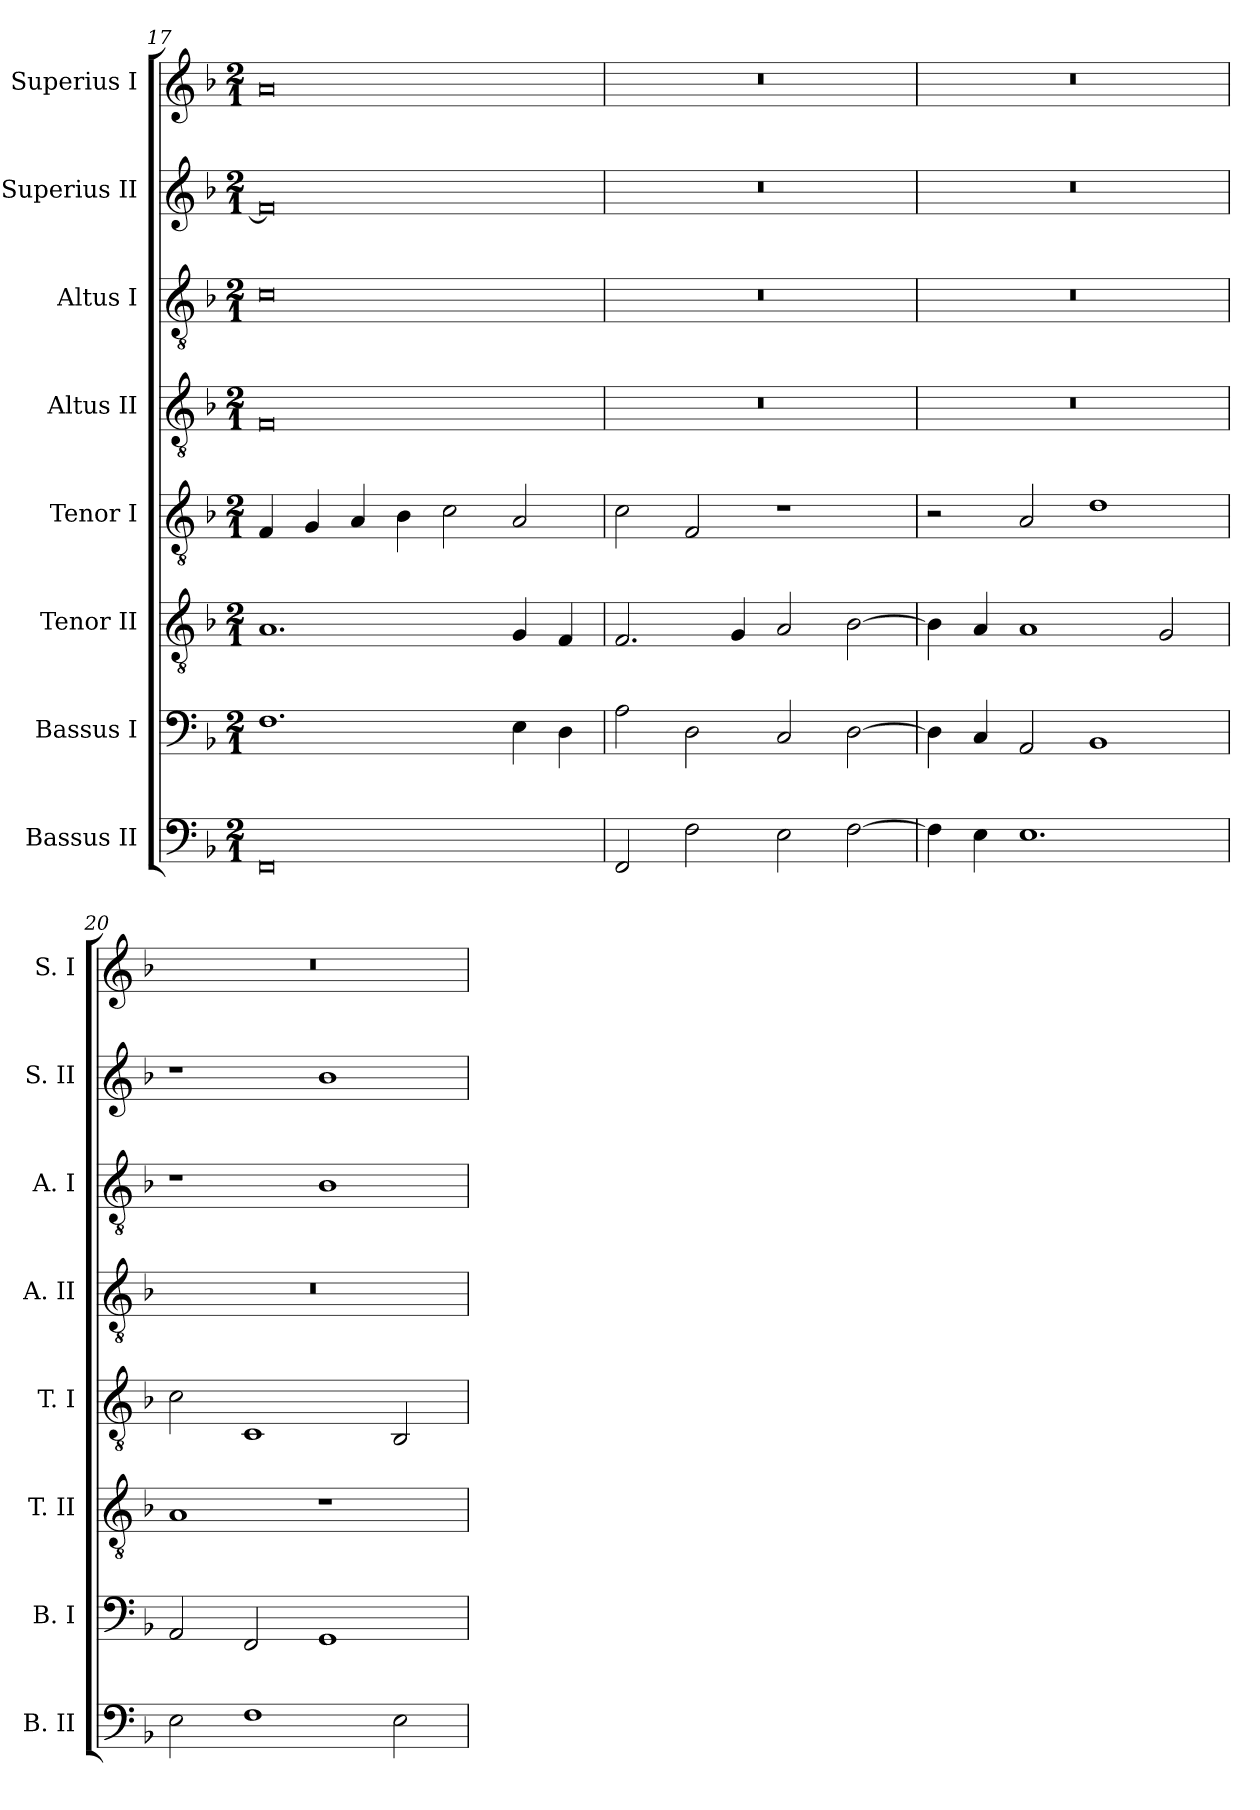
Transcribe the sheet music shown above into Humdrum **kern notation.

**kern	**kern	**kern	**kern	**kern	**kern	**kern	**kern
*part8	*part7	*part6	*part5	*part4	*part3	*part2	*part1
*staff8	*staff7	*staff6	*staff5	*staff4	*staff3	*staff2	*staff1
*I"Bassus II	*I"Bassus I	*I"Tenor II	*I"Tenor I	*I"Altus II	*I"Altus I	*I"Superius II	*I"Superius I
*I'B. II	*I'B. I	*I'T. II	*I'T. I	*I'A. II	*I'A. I	*I'S. II	*I'S. I
*clefF4	*clefF4	*clefGv2	*clefGv2	*clefGv2	*clefGv2	*clefG2	*clefG2
*k[b-]	*k[b-]	*k[b-]	*k[b-]	*k[b-]	*k[b-]	*k[b-]	*k[b-]
*F:	*F:	*F:	*F:	*F:	*F:	*F:	*F:
*M2/1	*M2/1	*M2/1	*M2/1	*M2/1	*M2/1	*M2/1	*M2/1
=17	=17	=17	=17	=17	=17	=17	=17
0FF	1.F	1.A	4F	0F	0c	0f]	0a
.	.	.	4G	.	.	.	.
.	.	.	4A	.	.	.	.
.	.	.	4B-	.	.	.	.
.	.	.	2c	.	.	.	.
.	4E	4G	2A	.	.	.	.
.	4D	4F	.	.	.	.	.
=18	=18	=18	=18	=18	=18	=18	=18
2FF	2A	2.F	2c	0r	0r	0r	0r
2F	2D	.	2F	.	.	.	.
.	.	4G	.	.	.	.	.
2E	2C	2A	1r	.	.	.	.
[2F	[2D	[2B-	.	.	.	.	.
=19	=19	=19	=19	=19	=19	=19	=19
4F]	4D]	4B-]	2r	0r	0r	0r	0r
4E	4C	4A	.	.	.	.	.
1.E	2AA	1A	2A	.	.	.	.
.	1BB-	.	1d	.	.	.	.
.	.	2G	.	.	.	.	.
=20	=20	=20	=20	=20	=20	=20	=20
2E	2AA	1A	2c	0r	1r	1r	0r
1F	2FF	.	1C	.	.	.	.
.	1GG	1r	.	.	1B-	1b-	.
2E	.	.	2BB-	.	.	.	.
=	=	=	=	=	=	=	=
*-	*-	*-	*-	*-	*-	*-	*-
